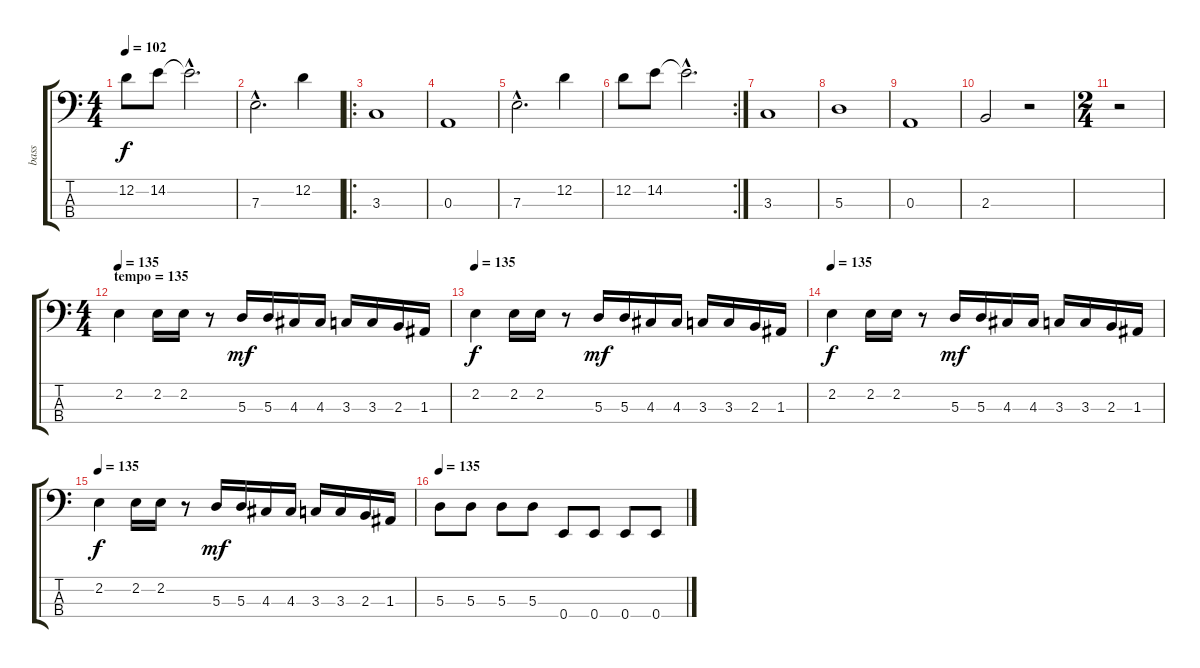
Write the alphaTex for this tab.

\track ("bass" "bass") {instrument electricbassfinger}
\staff {score tabs}
\tuning (G2 D2 A1 E1) {hide}
\ts (4 4)
\tempo 102
\clef f4
\ks c
12.2.8{dy f} 14.2.8 14.2{hac t}.2{d} |
7.3{hac}.2{d} 12.2.4 |
\ro
3.3.1 |
0.3.1 |
7.3{hac}.2{d} 12.2.4 |
\rc 2
12.2.8 14.2.8 14.2{hac t}.2{d} |
3.3.1 |
5.3.1 |
0.3.1 |
2.3.2 r.2 |
\ts (2 4)
r.2 |
\ts (4 4)
\section ("" "tempo = 135")
\tempo 135
2.2.4 2.2.16 2.2.16 r.8 5.3.16{dy mf} 5.3.16 4.3.16 4.3.16 3.3.16 3.3.16 2.3.16 1.3.16 |
\tempo 135
2.2.4{dy f} 2.2.16 2.2.16 r.8 5.3.16{dy mf} 5.3.16 4.3.16 4.3.16 3.3.16 3.3.16 2.3.16 1.3.16 |
\tempo 135
2.2.4{dy f} 2.2.16 2.2.16 r.8 5.3.16{dy mf} 5.3.16 4.3.16 4.3.16 3.3.16 3.3.16 2.3.16 1.3.16 |
\tempo 135
2.2.4{dy f} 2.2.16 2.2.16 r.8 5.3.16{dy mf} 5.3.16 4.3.16 4.3.16 3.3.16 3.3.16 2.3.16 1.3.16 |
\tempo 135
5.3.8 5.3.8 5.3.8 5.3.8 0.4.8 0.4.8 0.4.8 0.4.8
